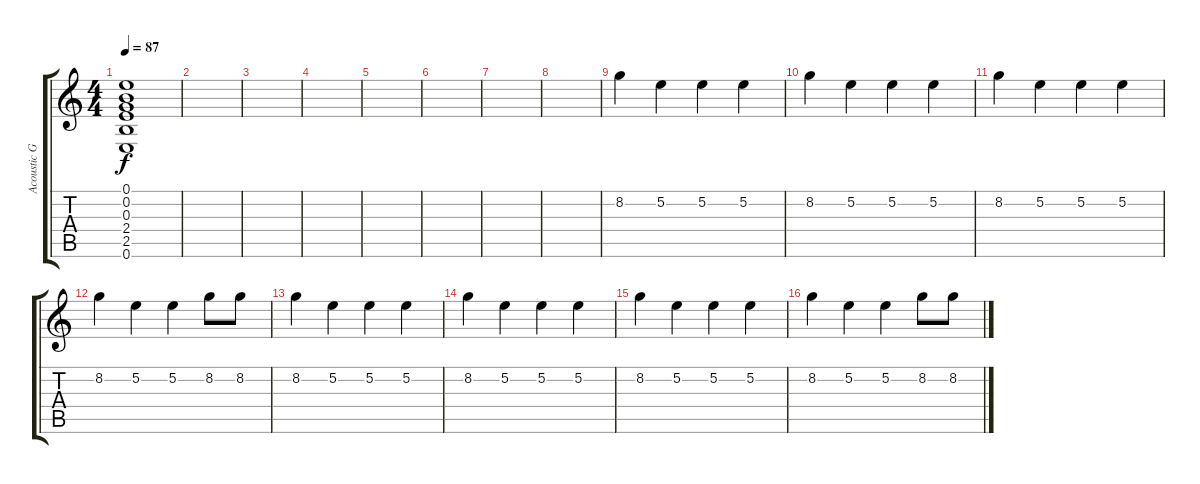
\track ("Acoustic Guitar" "Acoustic G") {instrument acousticguitarsteel}
\staff {score tabs}
\tuning (E4 B3 G3 D3 A2 E2) {hide}
\ts (4 4)
\tempo 87
\clef g2
\ks c
(0.1 0.2 0.3 2.4 2.5 0.6).1{dy f} |
|
|
|
|
|
|
|
8.2.4 5.2.4 5.2.4 5.2.4 |
8.2.4 5.2.4 5.2.4 5.2.4 |
8.2.4 5.2.4 5.2.4 5.2.4 |
8.2.4 5.2.4 5.2.4 8.2.8 8.2.8 |
8.2.4 5.2.4 5.2.4 5.2.4 |
8.2.4 5.2.4 5.2.4 5.2.4 |
8.2.4 5.2.4 5.2.4 5.2.4 |
8.2.4 5.2.4 5.2.4 8.2.8 8.2.8
